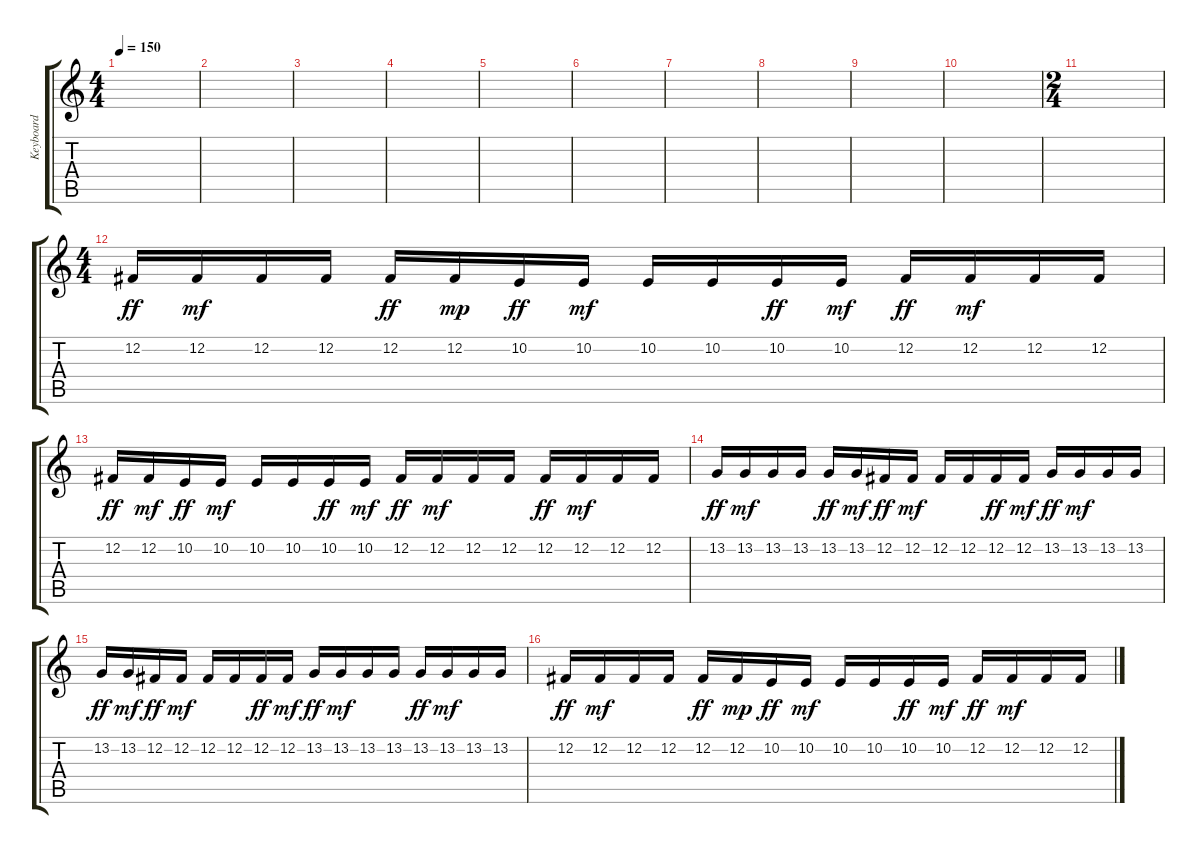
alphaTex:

\track ("Keyboard" "Keyboard") {instrument synthstrings2}
\staff {score tabs}
\tuning (B3 Gb3 D3 A2 E2 B1) {hide}
\ts (4 4)
\tempo 150
\clef g2
\ks c
|
|
|
|
|
|
|
|
|
|
\ts (2 4)
|
\ts (4 4)
12.2.16{dy ff} 12.2.16{dy mf} 12.2.16 12.2.16 12.2.16{dy ff} 12.2.16{dy mp} 10.2.16{dy ff} 10.2.16{dy mf} 10.2.16 10.2.16 10.2.16{dy ff} 10.2.16{dy mf} 12.2.16{dy ff} 12.2.16{dy mf} 12.2.16 12.2.16 |
12.2.16{dy ff} 12.2.16{dy mf} 10.2.16{dy ff} 10.2.16{dy mf} 10.2.16 10.2.16 10.2.16{dy ff} 10.2.16{dy mf} 12.2.16{dy ff} 12.2.16{dy mf} 12.2.16 12.2.16 12.2.16{dy ff} 12.2.16{dy mf} 12.2.16 12.2.16 |
13.2.16{dy ff} 13.2.16{dy mf} 13.2.16 13.2.16 13.2.16{dy ff} 13.2.16{dy mf} 12.2.16{dy ff} 12.2.16{dy mf} 12.2.16 12.2.16 12.2.16{dy ff} 12.2.16{dy mf} 13.2.16{dy ff} 13.2.16{dy mf} 13.2.16 13.2.16 |
13.2.16{dy ff} 13.2.16{dy mf} 12.2.16{dy ff} 12.2.16{dy mf} 12.2.16 12.2.16 12.2.16{dy ff} 12.2.16{dy mf} 13.2.16{dy ff} 13.2.16{dy mf} 13.2.16 13.2.16 13.2.16{dy ff} 13.2.16{dy mf} 13.2.16 13.2.16 |
12.2.16{dy ff} 12.2.16{dy mf} 12.2.16 12.2.16 12.2.16{dy ff} 12.2.16{dy mp} 10.2.16{dy ff} 10.2.16{dy mf} 10.2.16 10.2.16 10.2.16{dy ff} 10.2.16{dy mf} 12.2.16{dy ff} 12.2.16{dy mf} 12.2.16 12.2.16
